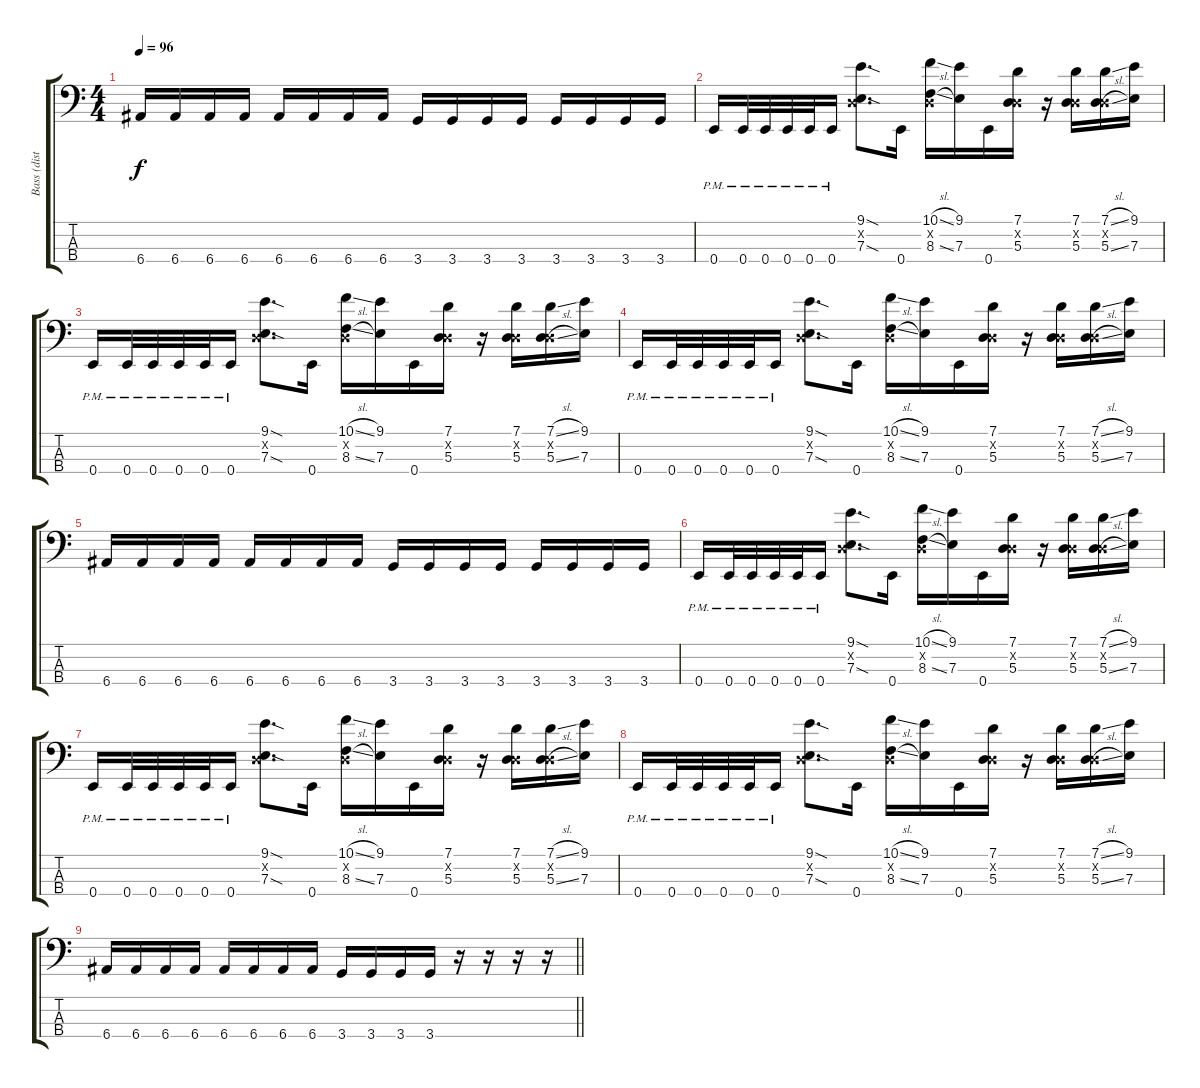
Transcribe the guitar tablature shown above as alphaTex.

\track ("Bass (dist.) - Right" "Bass (dist") {instrument overdrivenguitar}
\staff {score tabs}
\tuning (G2 D2 A1 E1) {hide}
\ts (4 4)
\tempo 96
\clef f4
\ks c
6.4.16{dy f} 6.4.16 6.4.16 6.4.16 6.4.16 6.4.16 6.4.16 6.4.16 3.4.16 3.4.16 3.4.16 3.4.16 3.4.16 3.4.16 3.4.16 3.4.16 |
0.4{pm}.16 0.4{pm}.32 0.4{pm}.32 0.4{pm}.32 0.4{pm}.32 0.4{pm}.16 (9.1{sod} 0.2{x} 7.3{sod}).8{d} 0.4.16 (10.1{sl} 0.2{x} 8.3{sl}).16 (9.1 7.3).16 0.4.16 (7.1 0.2{x} 5.3).16 r.16 (7.1 0.2{x} 5.3).16 (7.1{sl} 0.2{x} 5.3{sl}).16 (9.1 7.3).16 |
0.4{pm}.16 0.4{pm}.32 0.4{pm}.32 0.4{pm}.32 0.4{pm}.32 0.4{pm}.16 (9.1{sod} 0.2{x} 7.3{sod}).8{d} 0.4.16 (10.1{sl} 0.2{x} 8.3{sl}).16 (9.1 7.3).16 0.4.16 (7.1 0.2{x} 5.3).16 r.16 (7.1 0.2{x} 5.3).16 (7.1{sl} 0.2{x} 5.3{sl}).16 (9.1 7.3).16 |
0.4{pm}.16 0.4{pm}.32 0.4{pm}.32 0.4{pm}.32 0.4{pm}.32 0.4{pm}.16 (9.1{sod} 0.2{x} 7.3{sod}).8{d} 0.4.16 (10.1{sl} 0.2{x} 8.3{sl}).16 (9.1 7.3).16 0.4.16 (7.1 0.2{x} 5.3).16 r.16 (7.1 0.2{x} 5.3).16 (7.1{sl} 0.2{x} 5.3{sl}).16 (9.1 7.3).16 |
6.4.16 6.4.16 6.4.16 6.4.16 6.4.16 6.4.16 6.4.16 6.4.16 3.4.16 3.4.16 3.4.16 3.4.16 3.4.16 3.4.16 3.4.16 3.4.16 |
0.4{pm}.16 0.4{pm}.32 0.4{pm}.32 0.4{pm}.32 0.4{pm}.32 0.4{pm}.16 (9.1{sod} 0.2{x} 7.3{sod}).8{d} 0.4.16 (10.1{sl} 0.2{x} 8.3{sl}).16 (9.1 7.3).16 0.4.16 (7.1 0.2{x} 5.3).16 r.16 (7.1 0.2{x} 5.3).16 (7.1{sl} 0.2{x} 5.3{sl}).16 (9.1 7.3).16 |
0.4{pm}.16 0.4{pm}.32 0.4{pm}.32 0.4{pm}.32 0.4{pm}.32 0.4{pm}.16 (9.1{sod} 0.2{x} 7.3{sod}).8{d} 0.4.16 (10.1{sl} 0.2{x} 8.3{sl}).16 (9.1 7.3).16 0.4.16 (7.1 0.2{x} 5.3).16 r.16 (7.1 0.2{x} 5.3).16 (7.1{sl} 0.2{x} 5.3{sl}).16 (9.1 7.3).16 |
0.4{pm}.16 0.4{pm}.32 0.4{pm}.32 0.4{pm}.32 0.4{pm}.32 0.4{pm}.16 (9.1{sod} 0.2{x} 7.3{sod}).8{d} 0.4.16 (10.1{sl} 0.2{x} 8.3{sl}).16 (9.1 7.3).16 0.4.16 (7.1 0.2{x} 5.3).16 r.16 (7.1 0.2{x} 5.3).16 (7.1{sl} 0.2{x} 5.3{sl}).16 (9.1 7.3).16 |
\barLineRight lightlight
6.4.16 6.4.16 6.4.16 6.4.16 6.4.16 6.4.16 6.4.16 6.4.16 3.4.16 3.4.16 3.4.16 3.4.16 r.16 r.16 r.16 r.16
